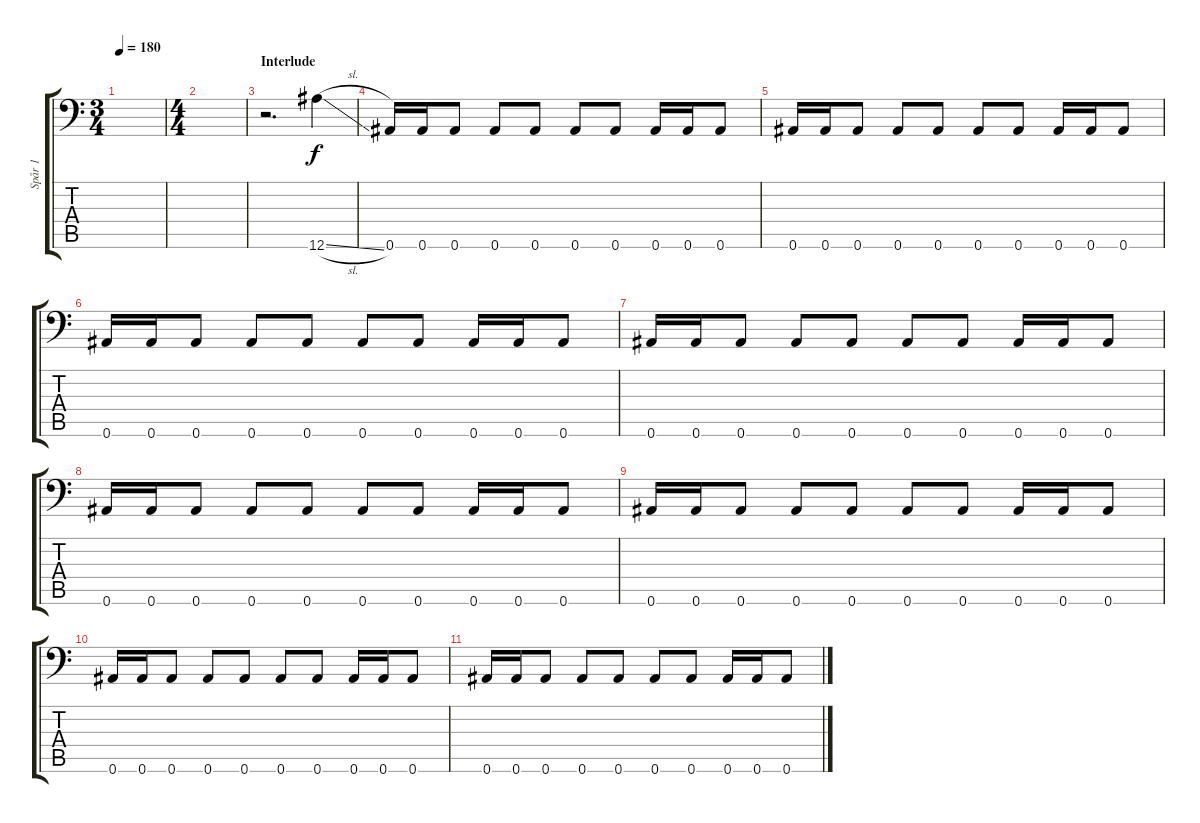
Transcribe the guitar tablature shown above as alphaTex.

\track ("Spår 1" "Spår 1") {instrument distortionguitar}
\staff {score tabs}
\tuning (C4 G3 Eb3 Bb2 F2 Bb1) {hide}
\ts (3 4)
\tempo 180
\clef f4
\ks c
|
\ts (4 4)
|
\section ("" "Interlude")
r.2{d} 12.6{sl}.4 |
0.6.16{volume 11 instrument overdrivenguitar} 0.6.16 0.6.8 0.6.8 0.6.8 0.6.8 0.6.8 0.6.16 0.6.16 0.6.8 |
0.6.16{volume 11 instrument overdrivenguitar} 0.6.16 0.6.8 0.6.8 0.6.8 0.6.8 0.6.8 0.6.16 0.6.16 0.6.8 |
0.6.16{volume 11 instrument overdrivenguitar} 0.6.16 0.6.8 0.6.8 0.6.8 0.6.8 0.6.8 0.6.16 0.6.16 0.6.8 |
0.6.16{volume 11 instrument overdrivenguitar} 0.6.16 0.6.8 0.6.8 0.6.8 0.6.8 0.6.8 0.6.16 0.6.16 0.6.8 |
0.6.16{volume 11 instrument overdrivenguitar} 0.6.16 0.6.8 0.6.8 0.6.8 0.6.8 0.6.8 0.6.16 0.6.16 0.6.8 |
0.6.16{volume 11 instrument overdrivenguitar} 0.6.16 0.6.8 0.6.8 0.6.8 0.6.8 0.6.8 0.6.16 0.6.16 0.6.8 |
0.6.16{volume 11 instrument overdrivenguitar} 0.6.16 0.6.8 0.6.8 0.6.8 0.6.8 0.6.8 0.6.16 0.6.16 0.6.8 |
0.6.16{volume 11 instrument overdrivenguitar} 0.6.16 0.6.8 0.6.8 0.6.8 0.6.8 0.6.8 0.6.16 0.6.16 0.6.8
